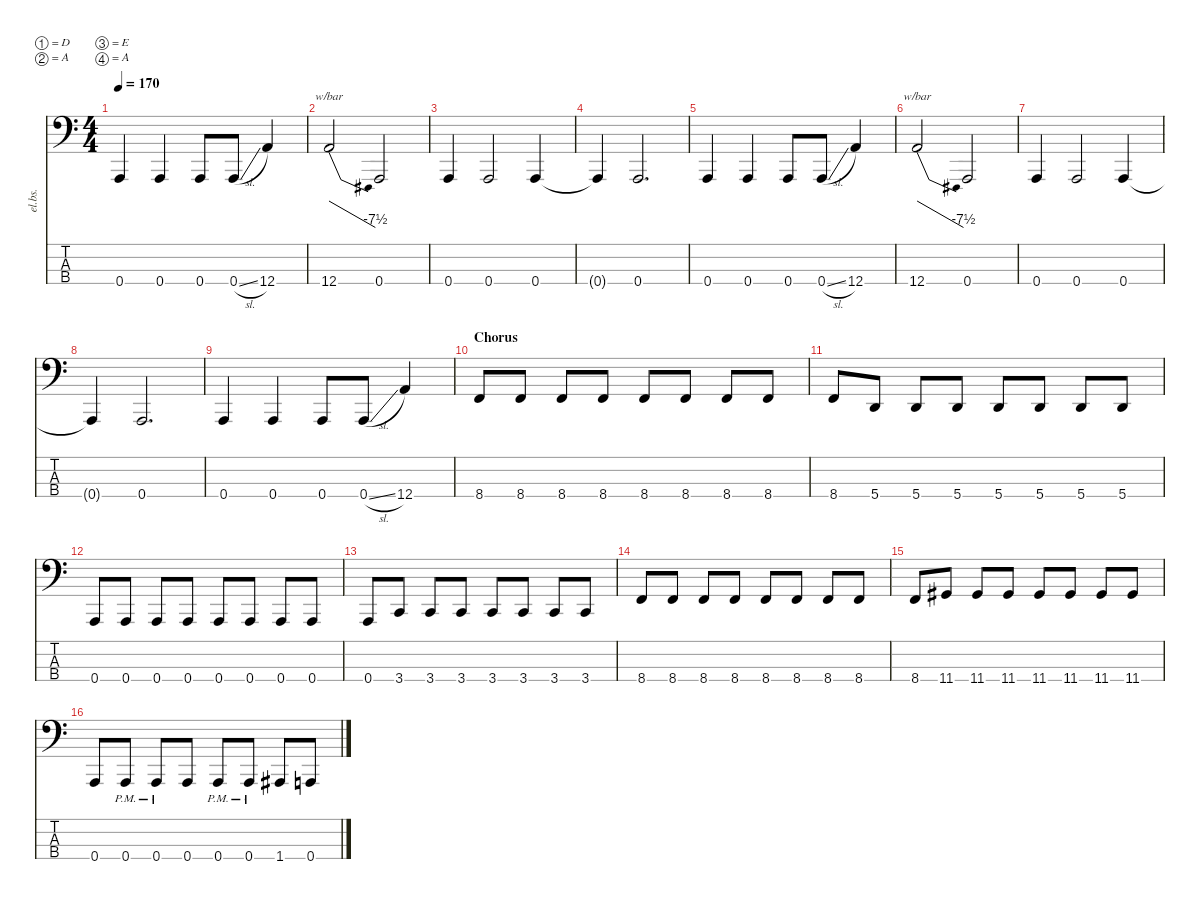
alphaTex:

\defaultSystemsLayout 4
\hideDynamics
\bracketExtendMode nobrackets
\track ("Electric Bass - Michal" "el.bs.") {instrument electricbassfinger}
\staff {score tabs}
\tuning (D2 A1 E1 A0)
\ts (4 4)
\tempo 170
\clef f4
\ks c
0.4.4{dy mf beam Up} 0.4.4{beam Up} 0.4.8{beam Up} 0.4{sl}.8{beam Up} 12.4.4{beam Up} |
12.4.2{tbe (dive default 0 0 50.4 -30) beam Up} 0.4.2{beam Up} |
0.4.4{beam Up} 0.4.2{beam Up} 0.4.4{beam Up} |
0.4{t}.4{beam Up} 0.4.2{d beam Up} |
0.4.4{beam Up} 0.4.4{beam Up} 0.4.8{beam Up} 0.4{sl}.8{beam Up} 12.4.4{beam Up} |
12.4.2{tbe (dive default 0 0 50.4 -30) beam Up} 0.4.2{beam Up} |
0.4.4{beam Up} 0.4.2{beam Up} 0.4.4{beam Up} |
0.4{t}.4{beam Up} 0.4.2{d beam Up} |
0.4.4{beam Up} 0.4.4{beam Up} 0.4.8{beam Up} 0.4{sl}.8{beam Up} 12.4.4{beam Up} |
\section ("" "Chorus")
8.4.8{beam Up} 8.4.8{beam Up} 8.4.8{beam Up} 8.4.8{beam Up} 8.4.8{beam Up} 8.4.8{beam Up} 8.4.8{beam Up} 8.4.8{beam Up} |
8.4.8{beam Up} 5.4.8{beam Up} 5.4.8{beam Up} 5.4.8{beam Up} 5.4.8{beam Up} 5.4.8{beam Up} 5.4.8{beam Up} 5.4.8{beam Up} |
0.4.8{beam Up} 0.4.8{beam Up} 0.4.8{beam Up} 0.4.8{beam Up} 0.4.8{beam Up} 0.4.8{beam Up} 0.4.8{beam Up} 0.4.8{beam Up} |
0.4.8{beam Up} 3.4.8{beam Up} 3.4.8{beam Up} 3.4.8{beam Up} 3.4.8{beam Up} 3.4.8{beam Up} 3.4.8{beam Up} 3.4.8{beam Up} |
8.4.8{beam Up} 8.4.8{beam Up} 8.4.8{beam Up} 8.4.8{beam Up} 8.4.8{beam Up} 8.4.8{beam Up} 8.4.8{beam Up} 8.4.8{beam Up} |
8.4.8{beam Up} 11.4{acc #}.8{beam Up} 11.4{acc #}.8{beam Up} 11.4{acc #}.8{beam Up} 11.4{acc #}.8{beam Up} 11.4{acc #}.8{beam Up} 11.4{acc #}.8{beam Up} 11.4{acc #}.8{beam Up} |
0.4.8{beam Up} 0.4{pm}.8{beam Up} 0.4{pm}.8{beam Up} 0.4.8{beam Up} 0.4{pm}.8{beam Up} 0.4{pm}.8{beam Up} 1.4{acc #}.8{beam Up} 0.4.8{beam Up}
